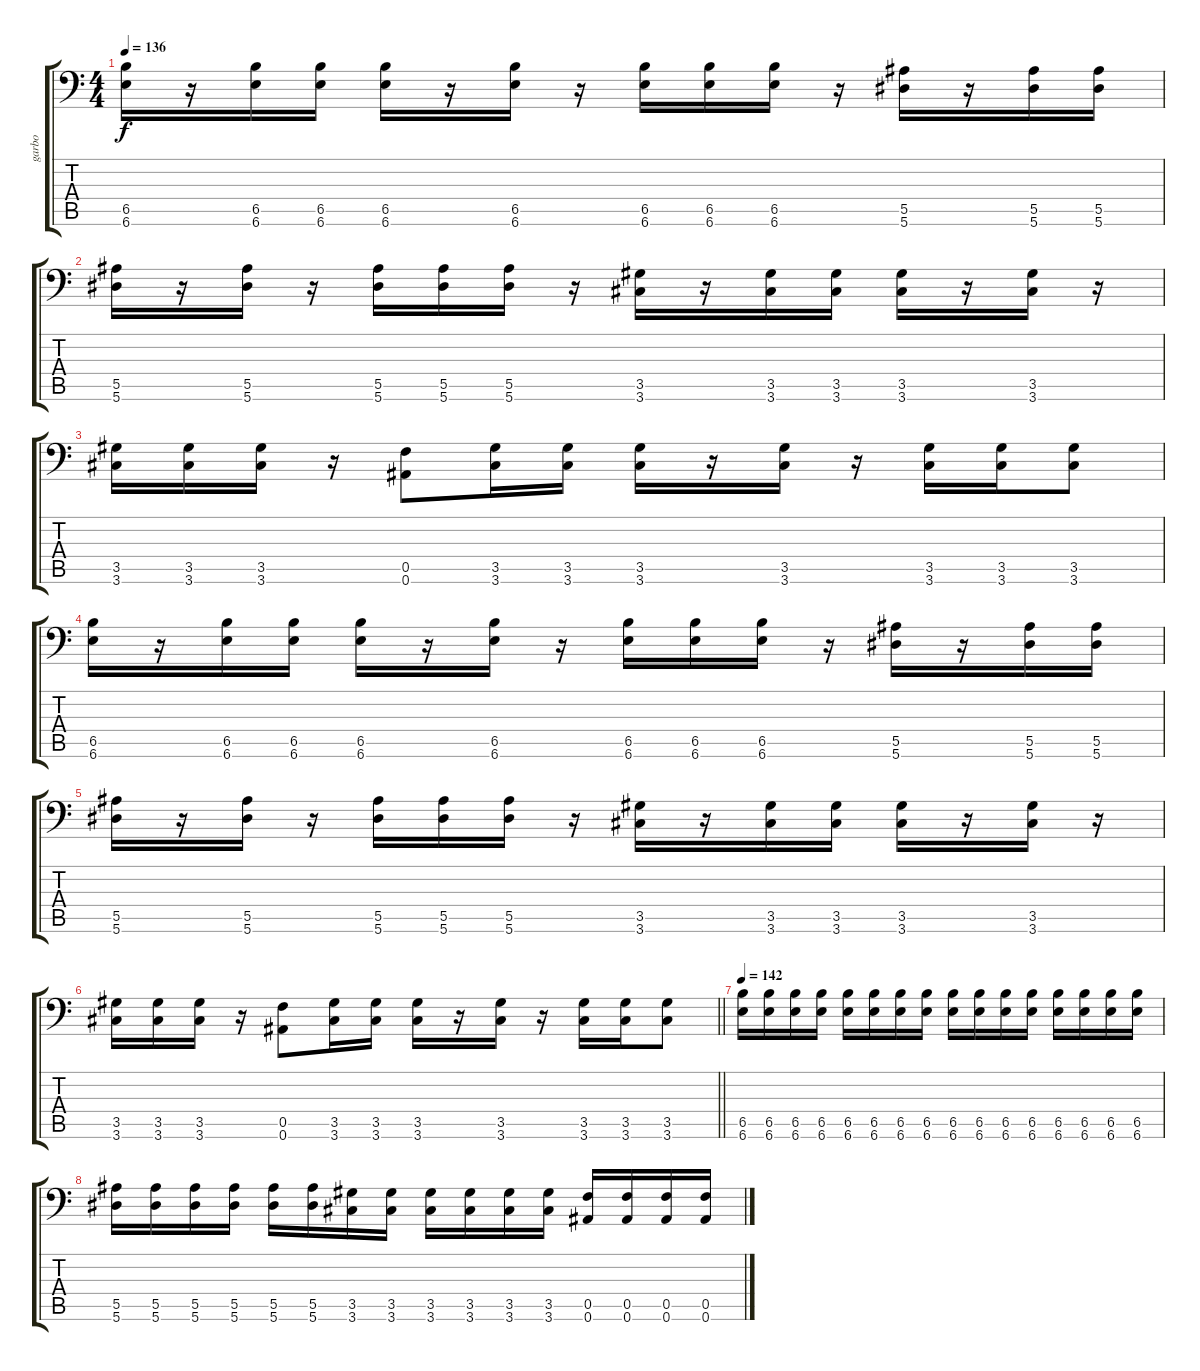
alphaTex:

\track ("garbo" "garbo") {instrument overdrivenguitar}
\staff {score tabs}
\tuning (C4 G3 Eb3 Bb2 F2 Bb1) {hide}
\ts (4 4)
\tempo 136
\clef f4
\ks c
(6.5 6.6).16{dy f} r.16 (6.5 6.6).16 (6.5 6.6).16 (6.5 6.6).16 r.16 (6.5 6.6).16 r.16 (6.5 6.6).16 (6.5 6.6).16 (6.5 6.6).16 r.16 (5.5 5.6).16 r.16 (5.5 5.6).16 (5.5 5.6).16 |
(5.5 5.6).16 r.16 (5.5 5.6).16 r.16 (5.5 5.6).16 (5.5 5.6).16 (5.5 5.6).16 r.16 (3.5 3.6).16 r.16 (3.5 3.6).16 (3.5 3.6).16 (3.5 3.6).16 r.16 (3.5 3.6).16 r.16 |
(3.5 3.6).16 (3.5 3.6).16 (3.5 3.6).16 r.16 (0.5 0.6).8 (3.5 3.6).16 (3.5 3.6).16 (3.5 3.6).16 r.16 (3.5 3.6).16 r.16 (3.5 3.6).16 (3.5 3.6).16 (3.5 3.6).8 |
(6.5 6.6).16 r.16 (6.5 6.6).16 (6.5 6.6).16 (6.5 6.6).16 r.16 (6.5 6.6).16 r.16 (6.5 6.6).16 (6.5 6.6).16 (6.5 6.6).16 r.16 (5.5 5.6).16 r.16 (5.5 5.6).16 (5.5 5.6).16 |
(5.5 5.6).16 r.16 (5.5 5.6).16 r.16 (5.5 5.6).16 (5.5 5.6).16 (5.5 5.6).16 r.16 (3.5 3.6).16 r.16 (3.5 3.6).16 (3.5 3.6).16 (3.5 3.6).16 r.16 (3.5 3.6).16 r.16 |
\barLineRight lightlight
(3.5 3.6).16 (3.5 3.6).16 (3.5 3.6).16 r.16 (0.5 0.6).8 (3.5 3.6).16 (3.5 3.6).16 (3.5 3.6).16 r.16 (3.5 3.6).16 r.16 (3.5 3.6).16 (3.5 3.6).16 (3.5 3.6).8 |
\tempo 142
(6.5 6.6).16 (6.5 6.6).16 (6.5 6.6).16 (6.5 6.6).16 (6.5 6.6).16 (6.5 6.6).16 (6.5 6.6).16 (6.5 6.6).16 (6.5 6.6).16 (6.5 6.6).16 (6.5 6.6).16 (6.5 6.6).16 (6.5 6.6).16 (6.5 6.6).16 (6.5 6.6).16 (6.5 6.6).16 |
(5.5 5.6).16 (5.5 5.6).16 (5.5 5.6).16 (5.5 5.6).16 (5.5 5.6).16 (5.5 5.6).16 (3.5 3.6).16 (3.5 3.6).16 (3.5 3.6).16 (3.5 3.6).16 (3.5 3.6).16 (3.5 3.6).16 (0.5 0.6).16 (0.5 0.6).16 (0.5 0.6).16 (0.5 0.6).16
